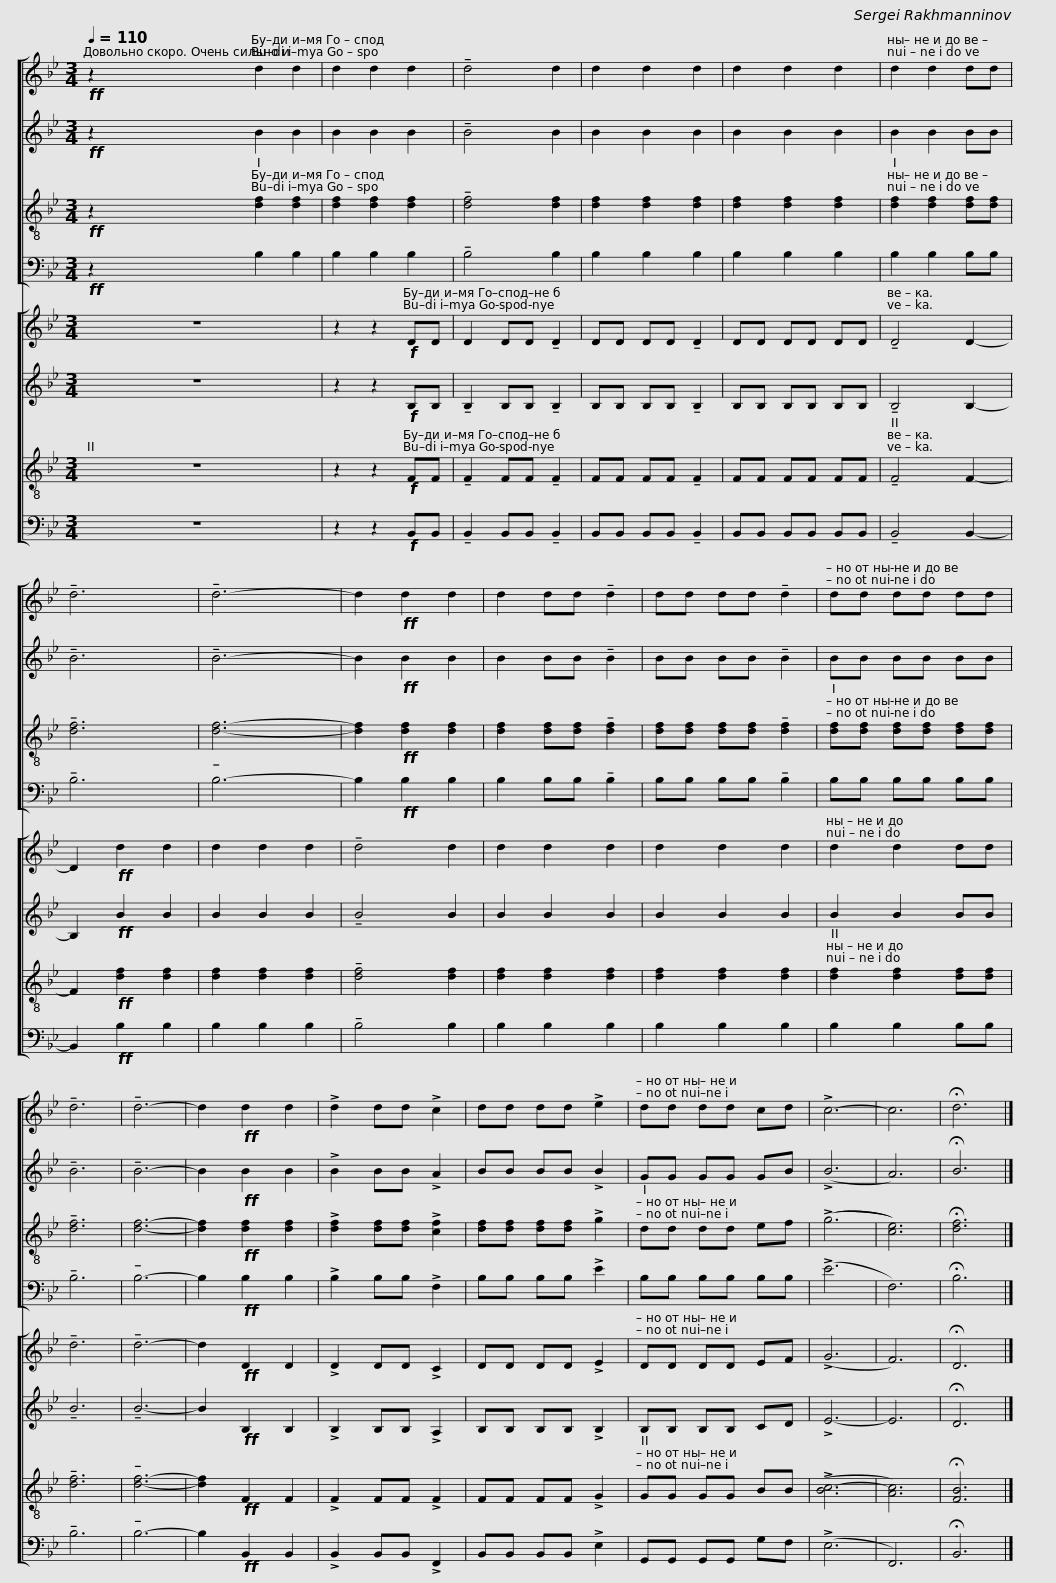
X:1
%%score [ 1 2 3 4 ] [ 5 6 7 8 ]
L:1/8
Q:1/4=110
M:3/4
I:linebreak $
K:Bb
V:1 treble
V:2 treble
V:3 treble-8
V:4 bass
V:5 treble
V:6 treble
V:7 treble-8
V:8 bass
V:1
!ff! z2 d2 d2 | d2 d2 d2 | !tenuto!d4 d2 | d2 d2 d2 | d2 d2 d2 |$ %5
 d2 d2 dd | !tenuto!d6 | !tenuto!d6- | d2!ff! d2 d2 | d2 dd !tenuto!d2 | %10
 dd dd !tenuto!d2 |$ dd dd dd | !tenuto!d6 | !tenuto!d6- | d2!ff! d2 d2 | %15
 !>!d2 dd !>!c2 | dd dd !>!e2 |$ dd dd cd | !>!c6- | c6 | %20
 !fermata!d6 |] %21
V:2
!ff! z2 B2 B2 | B2 B2 B2 | !tenuto!B4 B2 | B2 B2 B2 | B2 B2 B2 |$ %5
 B2 B2 BB | !tenuto!B6 | !tenuto!B6- | B2!ff! B2 B2 | B2 BB !tenuto!B2 | %10
 BB BB !tenuto!B2 |$ BB BB BB | !tenuto!B6 | !tenuto!B6- | B2!ff! B2 B2 | %15
 !>!B2 BB !>!A2 | BB BB !>!B2 |$ GG GG GB | (!>!B6 | A6) | %20
 !fermata!B6 |] %21
V:3
!ff! z2 [df]2 [df]2 | [df]2 [df]2 [df]2 | !tenuto![df]4 [df]2 | [df]2 [df]2 [df]2 | [df]2 [df]2 [df]2 |$ %5
 [df]2 [df]2 [df][df] | !tenuto![df]6 | [df]6- | [df]2!ff! [df]2 [df]2 | [df]2 [df][df] !tenuto![df]2 | %10
 [df][df] [df][df] !tenuto![df]2 |$ [df][df] [df][df] [df][df] | !tenuto![df]6 | [df]6- | [df]2!ff! [df]2 [df]2 | %15
 !>![df]2 [df][df] !>![cf]2 | [df][df] [df][df] !>!g2 |$ dd dd ef | ((!>!g6 | [ce]6)) | %20
 !fermata![df]6 |] %21
V:4
!ff! z2 B,2 B,2 | B,2 B,2 B,2 | !tenuto!B,4 B,2 | B,2 B,2 B,2 | B,2 B,2 B,2 |$ %5
 B,2 B,2 B,B, | !tenuto!B,6 | !tenuto!B,6- | B,2!ff! B,2 B,2 | B,2 B,B, !tenuto!B,2 | %10
 B,B, B,B, !tenuto!B,2 |$ B,B, B,B, B,B, | !tenuto!B,6 | !tenuto!B,6- | B,2!ff! B,2 B,2 | %15
 !>!B,2 B,B, !>!F,2 | B,B, B,B, !>!E2 |$ B,B, B,B, B,B, | (!>!E6 | F,6) | %20
 !fermata!B,6 |] %21
V:5
 z6 | z2 z2!f! DD | D2 DD !tenuto!D2 | DD DD !tenuto!D2 | DD DD DD |$ %5
 !tenuto!D4 D2- | D2!ff! d2 d2 | d2 d2 d2 | !tenuto!d4 d2 | d2 d2 d2 | %10
 d2 d2 d2 |$ d2 d2 dd | !tenuto!d6 | !tenuto!d6- | d2!ff! D2 D2 | %15
 !>!D2 DD !>!C2 | DD DD !>!E2 |$ DD DD EF | (!>!G6 | F6) | %20
 !fermata!D6 |] %21
V:6
 z6 | z2 z2!f! B,B, | !tenuto!B,2 B,B, !tenuto!B,2 | B,B, B,B, !tenuto!B,2 | B,B, B,B, B,B, |$ %5
 !tenuto!B,4 B,2- | B,2!ff! B2 B2 | B2 B2 B2 | !tenuto!B4 B2 | B2 B2 B2 | %10
 B2 B2 B2 |$ B2 B2 BB | !tenuto!B6 | !tenuto!B6- | B2!ff! B,2 B,2 | %15
 !>!B,2 B,B, !>!A,2 | B,B, B,B, !>!B,2 |$ B,B, B,B, CD | !>!E6- | E6 | %20
 !fermata!D6 |] %21
V:7
 z6 | z2 z2!f! FF | !tenuto!F2 FF !tenuto!F2 | FF FF !tenuto!F2 | FF FF FF |$ %5
 !tenuto!F4 F2- | F2!ff! [df]2 [df]2 | [df]2 [df]2 [df]2 | !tenuto![df]4 [df]2 | [df]2 [df]2 [df]2 | %10
 [df]2 [df]2 [df]2 |$ [df]2 [df]2 [df][df] | !tenuto![df]6 | !tenuto![df]6- | [df]2!ff! F2 F2 | %15
 !>!F2 FF !>!F2 | FF FF !>!G2 |$ GG GG BB | (!>![Bc-]6 | [Ac]6) | %20
 !fermata![FB]6 |] %21
V:8
 z6 | z2 z2!f! B,,B,, | !tenuto!B,,2 B,,B,, !tenuto!B,,2 | B,,B,, B,,B,, !tenuto!B,,2 | B,,B,, B,,B,, B,,B,, |$ %5
 !tenuto!B,,4 B,,2- | B,,2!ff! B,2 B,2 | B,2 B,2 B,2 | !tenuto!B,4 B,2 | B,2 B,2 B,2 | %10
 B,2 B,2 B,2 |$ B,2 B,2 B,B, | !tenuto!B,6 | !tenuto!B,6- | B,2!ff! B,,2 B,,2 | %15
 !>!B,,2 B,,B,, !>!F,,2 | B,,B,, B,,B,, !>!E,2 |$ G,,G,, G,,G,, G,F, | (!>!E,6 | F,,6) | %20
 !fermata!B,,6 |] %21
